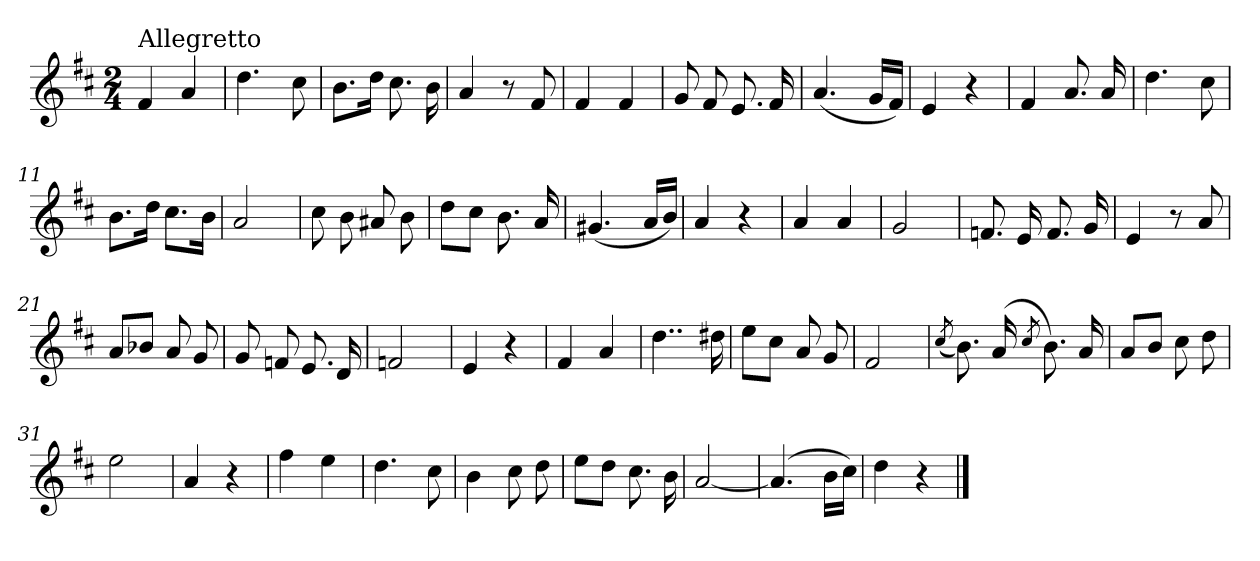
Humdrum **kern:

**kern
*part1
*staff1
*clefG2
*k[f#c#]
*D:
*M2/4
=1
!LO:TX:a:t=Allegretto
4f#/
4a/
=2
4.dd\
8cc#\
=3
8.b\L
16dd\Jk
8.cc#\
16b\
=4
4a/
8r
8f#/
!!LO:LB:g=z
=5
4f#/
4f#/
=6
8g/
8f#/
8.e/
16f#/
=7
(<4.a/
16g/LL
16f#/JJ)
=8
4e/
4r
!!LO:LB:g=z
=9
4f#/
8.a/
16a/
=10
4.dd\
8cc#\
=11
8.b\L
16dd\Jk
8.cc#\L
16b\Jk
=12
2a/
!!LO:LB:g=z
=13
8cc#\
8b\
8a#X/
8b\
=14
8dd\L
8cc#\J
8.b\
16a/
=15
(<4.g#X/
16a/LL
16b/JJ)
=16
4a/
4r
!!LO:LB:g=z
=17
4a/
4a/
=18
2g/
=19
8.fn/
16e/
8.f/
16g/
=20
4e/
8r
8a/
!!LO:LB:g=z
=21
8a/L
8b-X/J
8a/
8g/
=22
8g/
8fn/
8.e/
16d/
=23
2fn/
=24
4e/
4r
!!LO:LB:g=z
=25
4f#/
4a/
=26
4..dd\
16dd#X\
=27
8ee\L
8cc#\J
8a/
8g/
=28
2f#/
!!LO:LB:g=z
=29
(<8qcc#/
8.b\)
(>16a/
8qcc#/
8.b\)
16a/
=30
8a/L
8b/J
8cc#\
8dd\
=31
2ee\
=32
4a/
4r
!!LO:PB:g=z
=33
4ff#\
4ee\
=34
4.dd\
8cc#\
=35
4b\
8cc#\
8dd\
=36
8ee\L
8dd\J
8.cc#\
16b\
!!LO:LB:g=z
=37
[2a/
=38
(>4.a/]
16b\LL
16cc#\JJ)
=39
4dd\
4r
==
*-
